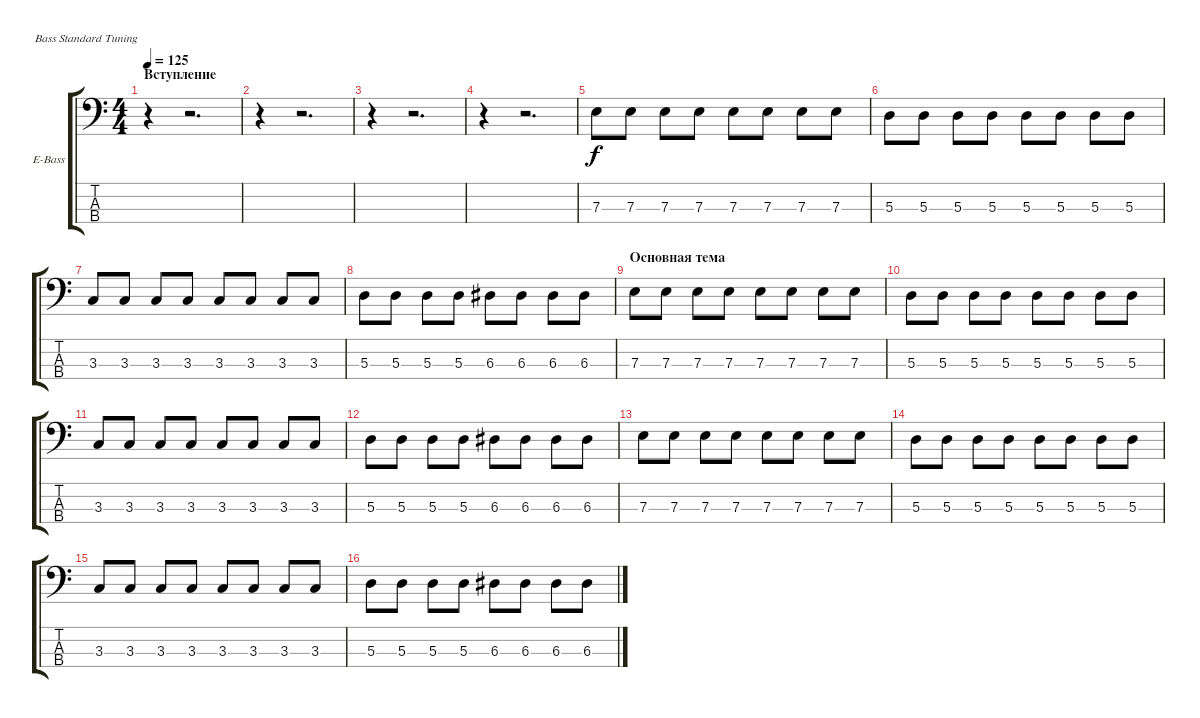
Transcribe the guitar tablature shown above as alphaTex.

\defaultSystemsLayout 4
\bracketExtendMode groupsimilarinstruments
\firstSystemTrackNameOrientation horizontal
\otherSystemsTrackNameOrientation horizontal
\track ("Electric Bass" "E-Bass") {instrument electricbassfinger}
\staff {score tabs}
\tuning (G2 D2 A1 E1)
\ts (4 4)
\section ("" "Вступление")
\tempo 125
\clef f4
\ks c
r.4{dy f instrument electricbassfinger} r.2{d} |
r.4 r.2{d} |
r.4 r.2{d} |
r.4 r.2{d} |
7.3.8 7.3.8 7.3.8 7.3.8 7.3.8 7.3.8 7.3.8 7.3.8 |
5.3.8 5.3.8 5.3.8 5.3.8 5.3.8 5.3.8 5.3.8 5.3.8 |
3.3.8 3.3.8 3.3.8 3.3.8 3.3.8 3.3.8 3.3.8 3.3.8 |
5.3.8 5.3.8 5.3.8 5.3.8 6.3.8 6.3.8 6.3.8 6.3.8 |
\section ("" "Основная тема")
7.3.8 7.3.8 7.3.8 7.3.8 7.3.8 7.3.8 7.3.8 7.3.8 |
5.3.8 5.3.8 5.3.8 5.3.8 5.3.8 5.3.8 5.3.8 5.3.8 |
3.3.8 3.3.8 3.3.8 3.3.8 3.3.8 3.3.8 3.3.8 3.3.8 |
5.3.8 5.3.8 5.3.8 5.3.8 6.3.8 6.3.8 6.3.8 6.3.8 |
7.3.8 7.3.8 7.3.8 7.3.8 7.3.8 7.3.8 7.3.8 7.3.8 |
5.3.8 5.3.8 5.3.8 5.3.8 5.3.8 5.3.8 5.3.8 5.3.8 |
3.3.8 3.3.8 3.3.8 3.3.8 3.3.8 3.3.8 3.3.8 3.3.8 |
5.3.8 5.3.8 5.3.8 5.3.8 6.3.8 6.3.8 6.3.8 6.3.8
